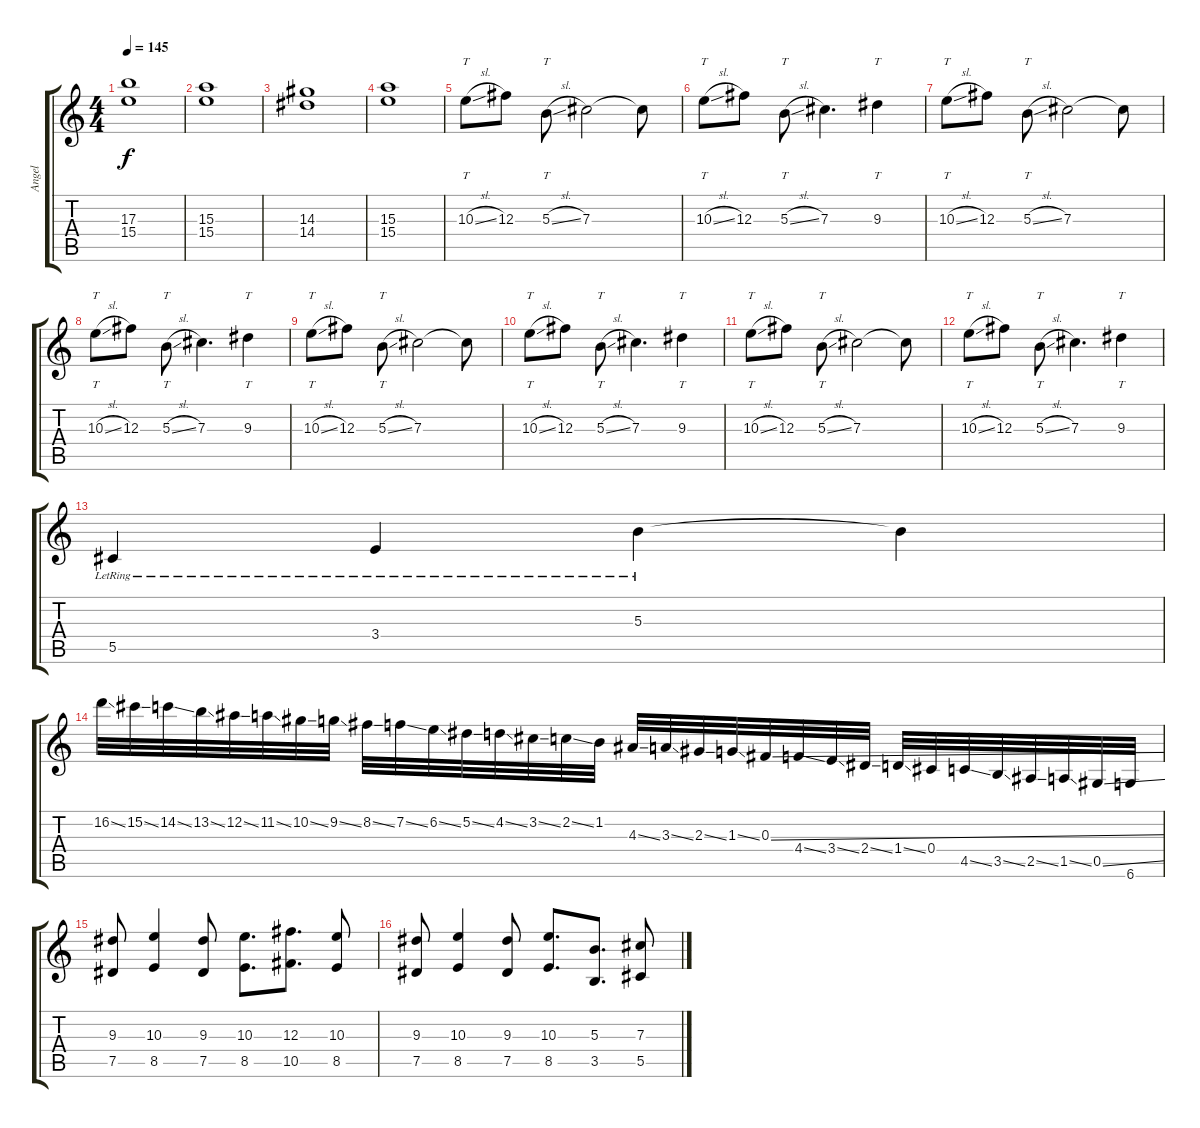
\track ("Angel" "Angel") {instrument distortionguitar}
\staff {score tabs}
\tuning (Eb4 Bb3 Gb3 Db3 Ab2 Db2) {hide}
\ts (4 4)
\tempo 145
\clef g2
\ks c
(17.3 15.4).1{dy f} |
(15.3 15.4).1 |
(14.3 14.4).1 |
(15.3 15.4).1 |
10.3{sl}.8{tt} 12.3.8 5.3{sl}.8{tt} 7.3.2 7.3{t}.8 |
10.3{sl}.8{tt} 12.3.8 5.3{sl}.8{tt} 7.3.4{d} 9.3.4{tt} |
10.3{sl}.8{tt} 12.3.8 5.3{sl}.8{tt} 7.3.2 7.3{t}.8 |
10.3{sl}.8{tt} 12.3.8 5.3{sl}.8{tt} 7.3.4{d} 9.3.4{tt} |
10.3{sl}.8{tt} 12.3.8 5.3{sl}.8{tt} 7.3.2 7.3{t}.8 |
10.3{sl}.8{tt} 12.3.8 5.3{sl}.8{tt} 7.3.4{d} 9.3.4{tt} |
10.3{sl}.8{tt} 12.3.8 5.3{sl}.8{tt} 7.3.2 7.3{t}.8 |
10.3{sl}.8{tt} 12.3.8 5.3{sl}.8{tt} 7.3.4{d} 9.3.4{tt} |
5.5{lr}.4 3.4{lr}.4 5.3{lr}.4 5.3{t}.4 |
16.2{ss}.32 15.2{ss}.32 14.2{ss}.32 13.2{ss}.32 12.2{ss}.32 11.2{ss}.32 10.2{ss}.32 9.2{ss}.32 8.2{ss}.32 7.2{ss}.32 6.2{ss}.32 5.2{ss}.32 4.2{ss}.32 3.2{ss}.32 2.2{ss}.32 1.2.32 4.3{ss}.32 3.3{ss}.32 2.3{ss}.32 1.3{ss}.32 0.3{ss}.32 4.4{ss}.32 3.4{ss}.32 2.4{ss}.32 1.4{ss}.32 0.4.32 4.5{ss}.32 3.5{ss}.32 2.5{ss}.32 1.5{ss}.32 0.5{ss}.32 6.6.32 |
(9.3 7.5).8 (10.3 8.5).4 (9.3 7.5).8 (10.3 8.5).8{d} (12.3 10.5).8{d} (10.3 8.5).8 |
(9.3 7.5).8 (10.3 8.5).4 (9.3 7.5).8 (10.3 8.5).8{d} (5.3 3.5).8{d} (7.3 5.5).8
